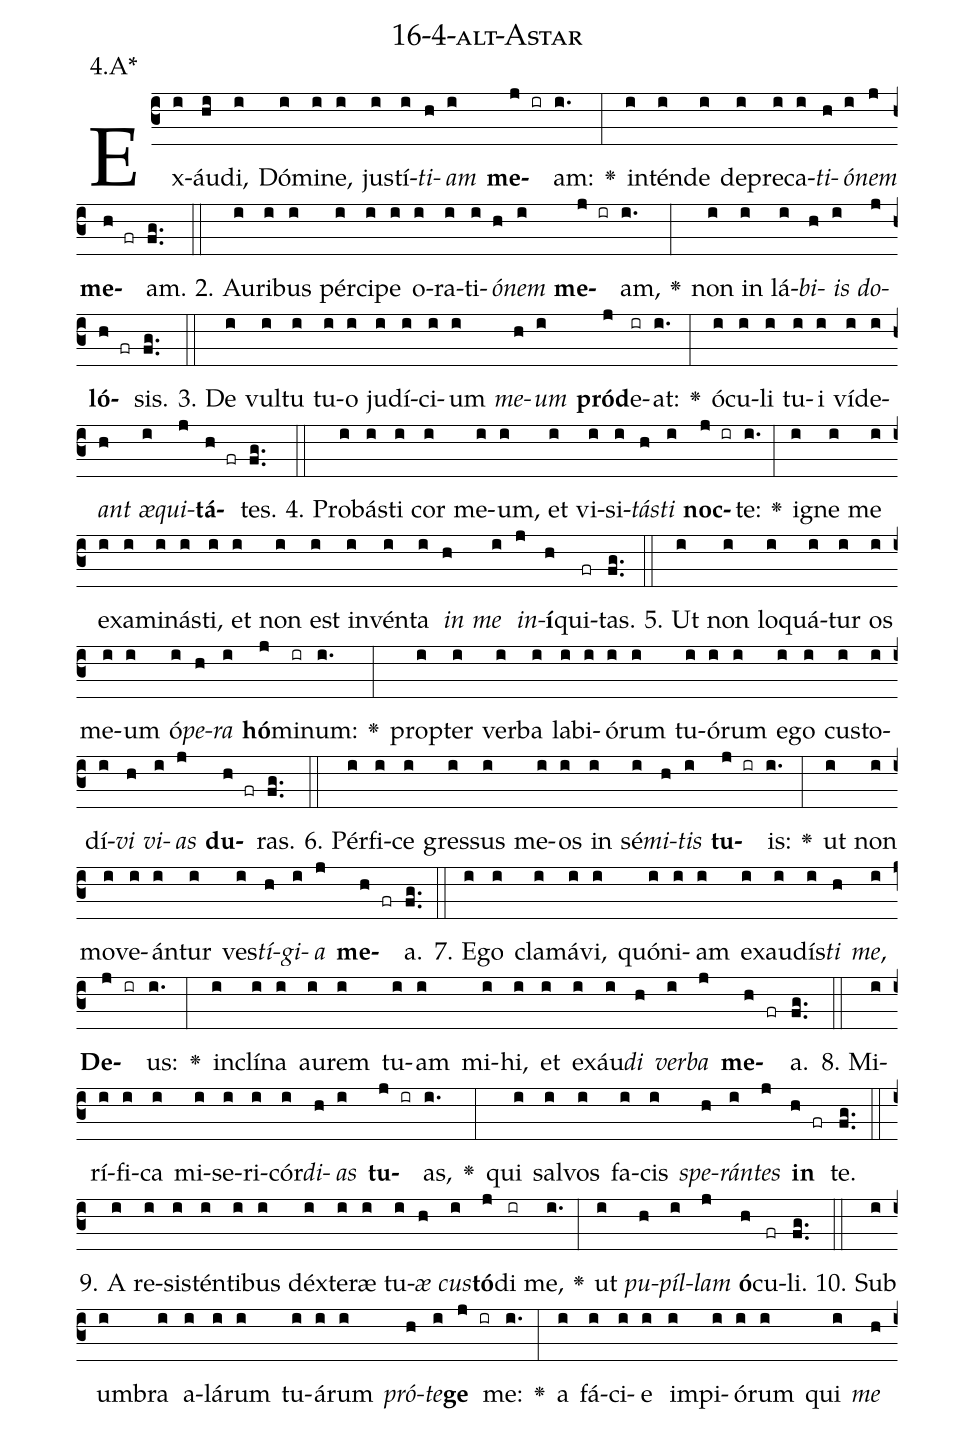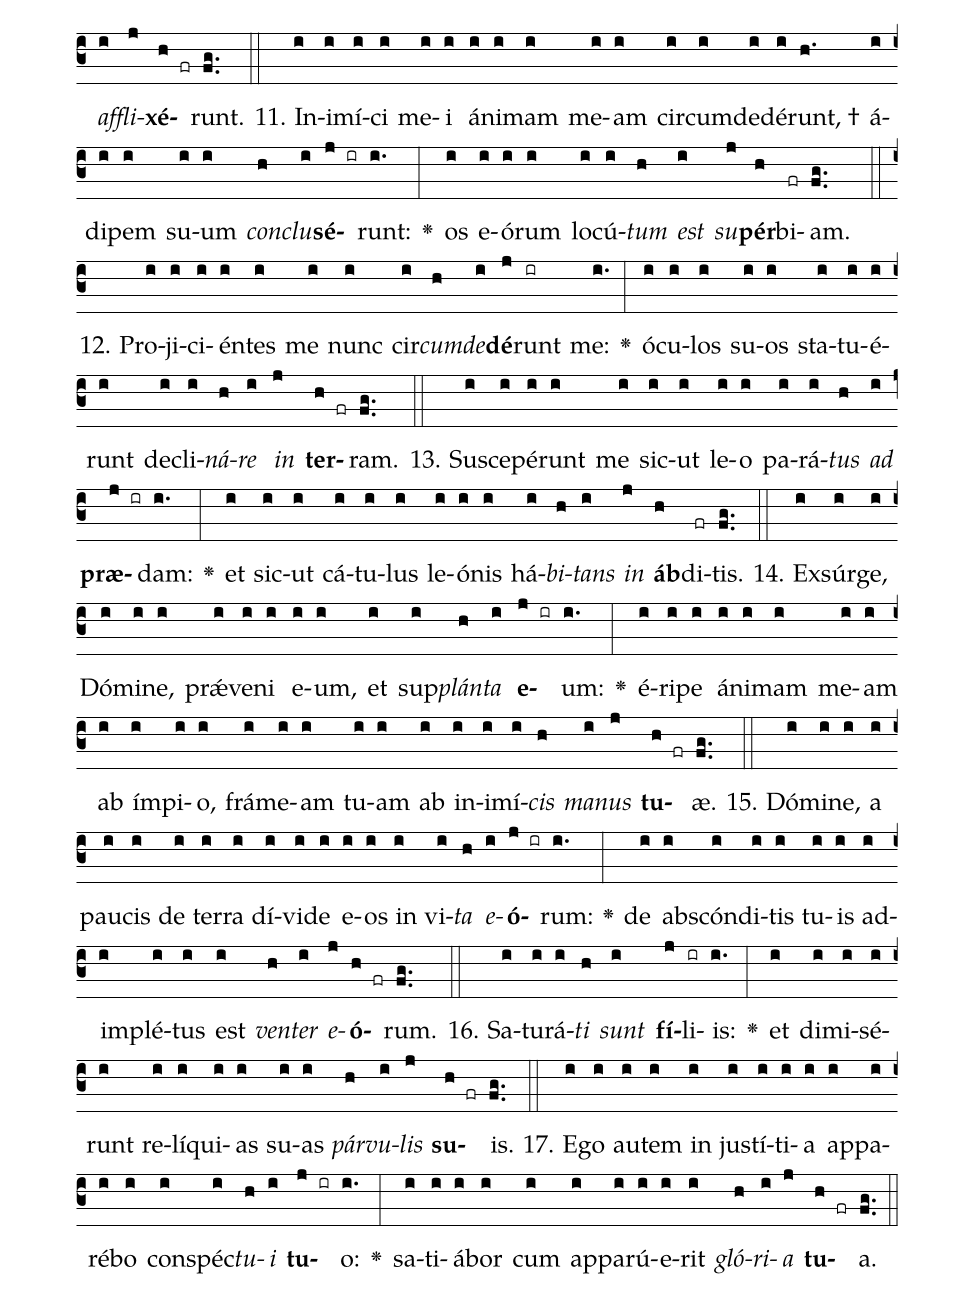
name: 16-4-alt-Astar;
annotation: 4.A*;
%%
(c3)Ex(i)áu(hi)di,(i) Dó(i)mi(i)ne,(i) jus(i)tí(i)<i>ti</i>(h)<i>am</i>(i) <b>me</b>(j ir)am:(i.) <v>\greheightstar</v>(:) in(i)tén(i)de(i) de(i)pre(i)ca(i)<i>ti</i>(h)<i>ó</i>(i)<i>nem</i>(j) <b>me</b>(h fr)am.(fg..) (::)
2. Au(i)ri(i)bus(i) pér(i)ci(i)pe(i) o(i)ra(i)ti(i)<i>ó</i>(h)<i>nem</i>(i) <b>me</b>(j ir)am,(i.) <v>\greheightstar</v>(:) non(i) in(i) lá(i)<i>bi</i>(h)<i>is</i>(i) <i>do</i>(j)<b>ló</b>(h fr)sis.(fg..) (::)
3. De(i) vul(i)tu(i) tu(i)o(i) ju(i)dí(i)ci(i)um(i) <i>me</i>(h)<i>um</i>(i) <b>pród</b>(j)e(ir)at:(i.) <v>\greheightstar</v>(:) ó(i)cu(i)li(i) tu(i)i(i) ví(i)de(i)<i>ant</i>(h) <i>æ</i>(i)<i>qui</i>(j)<b>tá</b>(h fr)tes.(fg..) (::)
4. Pro(i)bás(i)ti(i) cor(i) me(i)um,(i) et(i) vi(i)si(i)<i>tás</i>(h)<i>ti</i>(i) <b>noc</b>(j ir)te:(i.) <v>\greheightstar</v>(:) i(i)gne(i) me(i) ex(i)a(i)mi(i)nás(i)ti,(i) et(i) non(i) est(i) in(i)vén(i)ta(i) <i>in</i>(h) <i>me</i>(i) <i>in</i>(j)<b>í</b>(h)qui(fr)tas.(fg..) (::)
5. Ut(i) non(i) lo(i)quá(i)tur(i) os(i) me(i)um(i) ó(i)<i>pe</i>(h)<i>ra</i>(i) <b>hó</b>(j)mi(ir)num:(i.) <v>\greheightstar</v>(:) prop(i)ter(i) ver(i)ba(i) la(i)bi(i)ó(i)rum(i) tu(i)ó(i)rum(i) e(i)go(i) cus(i)to(i)dí(i)<i>vi</i>(h) <i>vi</i>(i)<i>as</i>(j) <b>du</b>(h fr)ras.(fg..) (::)
6. Pér(i)fi(i)ce(i) gres(i)sus(i) me(i)os(i) in(i) sé(i)<i>mi</i>(h)<i>tis</i>(i) <b>tu</b>(j ir)is:(i.) <v>\greheightstar</v>(:) ut(i) non(i) mo(i)ve(i)án(i)tur(i) ves(i)<i>tí</i>(h)<i>gi</i>(i)<i>a</i>(j) <b>me</b>(h fr)a.(fg..) (::)
7. E(i)go(i) cla(i)má(i)vi,(i) quón(i)i(i)am(i) ex(i)au(i)dís(i)<i>ti</i>(h) <i>me</i>,(i) <b>De</b>(j ir)us:(i.) <v>\greheightstar</v>(:) in(i)clí(i)na(i) au(i)rem(i) tu(i)am(i) mi(i)hi,(i) et(i) ex(i)áu(i)<i>di</i>(h) <i>ver</i>(i)<i>ba</i>(j) <b>me</b>(h fr)a.(fg..) (::)
8. Mi(i)rí(i)fi(i)ca(i) mi(i)se(i)ri(i)cór(i)<i>di</i>(h)<i>as</i>(i) <b>tu</b>(j ir)as,(i.) <v>\greheightstar</v>(:) qui(i) sal(i)vos(i) fa(i)cis(i) <i>spe</i>(h)<i>rán</i>(i)<i>tes</i>(j) <b>in</b>(h fr) te.(fg..) (::)
9. A(i) re(i)sis(i)tén(i)ti(i)bus(i) déx(i)te(i)ræ(i) tu(i)<i>æ</i>(h) <i>cus</i>(i)<b>tó</b>(j)di(ir) me,(i.) <v>\greheightstar</v>(:) ut(i) <i>pu</i>(h)<i>píl</i>(i)<i>lam</i>(j) <b>ó</b>(h)cu(fr)li.(fg..) (::)
10. Sub(i) um(i)bra(i) a(i)lá(i)rum(i) tu(i)á(i)rum(i) <i>pró</i>(h)<i>te</i>(i)<b>ge</b>(j ir) me:(i.) <v>\greheightstar</v>(:) a(i) fá(i)ci(i)e(i) im(i)pi(i)ó(i)rum(i) qui(i) <i>me</i>(h) <i>af</i>(i)<i>fli</i>(j)<b>xé</b>(h fr)runt.(fg..) (::)
11. In(i)i(i)mí(i)ci(i) me(i)i(i) á(i)ni(i)mam(i) me(i)am(i) cir(i)cum(i)de(i)dé(i)runt, †(h.) á(i)di(i)pem(i) su(i)um(i) <i>con</i>(h)<i>clu</i>(i)<b>sé</b>(j ir)runt:(i.) <v>\greheightstar</v>(:) os(i) e(i)ó(i)rum(i) lo(i)cú(i)<i>tum</i>(h) <i>est</i>(i) <i>su</i>(j)<b>pér</b>(h)bi(fr)am.(fg..) (::)
12. Pro(i)ji(i)ci(i)én(i)tes(i) me(i) nunc(i) cir(i)<i>cum</i>(h)<i>de</i>(i)<b>dé</b>(j)runt(ir) me:(i.) <v>\greheightstar</v>(:) ó(i)cu(i)los(i) su(i)os(i) sta(i)tu(i)é(i)runt(i) de(i)cli(i)<i>ná</i>(h)<i>re</i>(i) <i>in</i>(j) <b>ter</b>(h fr)ram.(fg..) (::)
13. Su(i)sce(i)pé(i)runt(i) me(i) sic(i)ut(i) le(i)o(i) pa(i)rá(i)<i>tus</i>(h) <i>ad</i>(i) <b>præ</b>(j ir)dam:(i.) <v>\greheightstar</v>(:) et(i) sic(i)ut(i) cá(i)tu(i)lus(i) le(i)ó(i)nis(i) há(i)<i>bi</i>(h)<i>tans</i>(i) <i>in</i>(j) <b>áb</b>(h)di(fr)tis.(fg..) (::)
14. Ex(i)súr(i)ge,(i) Dó(i)mi(i)ne,(i) prǽ(i)ve(i)ni(i) e(i)um,(i) et(i) sup(i)<i>plán</i>(h)<i>ta</i>(i) <b>e</b>(j ir)um:(i.) <v>\greheightstar</v>(:) é(i)ri(i)pe(i) á(i)ni(i)mam(i) me(i)am(i) ab(i) ím(i)pi(i)o,(i) frá(i)me(i)am(i) tu(i)am(i) ab(i) in(i)i(i)mí(i)<i>cis</i>(h) <i>ma</i>(i)<i>nus</i>(j) <b>tu</b>(h fr)æ.(fg..) (::)
15. Dó(i)mi(i)ne,(i) a(i) pau(i)cis(i) de(i) ter(i)ra(i) dí(i)vi(i)de(i) e(i)os(i) in(i) vi(i)<i>ta</i>(h) <i>e</i>(i)<b>ó</b>(j ir)rum:(i.) <v>\greheightstar</v>(:) de(i) abs(i)cón(i)di(i)tis(i) tu(i)is(i) ad(i)im(i)plé(i)tus(i) est(i) <i>ven</i>(h)<i>ter</i>(i) <i>e</i>(j)<b>ó</b>(h fr)rum.(fg..) (::)
16. Sa(i)tu(i)rá(i)<i>ti</i>(h) <i>sunt</i>(i) <b>fí</b>(j)li(ir)is:(i.) <v>\greheightstar</v>(:) et(i) di(i)mi(i)sé(i)runt(i) re(i)lí(i)qui(i)as(i) su(i)as(i) <i>pár</i>(h)<i>vu</i>(i)<i>lis</i>(j) <b>su</b>(h fr)is.(fg..) (::)
17. E(i)go(i) au(i)tem(i) in(i) jus(i)tí(i)ti(i)a(i) ap(i)pa(i)ré(i)bo(i) con(i)spéc(i)<i>tu</i>(h)<i>i</i>(i) <b>tu</b>(j ir)o:(i.) <v>\greheightstar</v>(:) sa(i)ti(i)á(i)bor(i) cum(i) ap(i)pa(i)rú(i)e(i)rit(i) <i>gló</i>(h)<i>ri</i>(i)<i>a</i>(j) <b>tu</b>(h fr)a.(fg..) (::)
